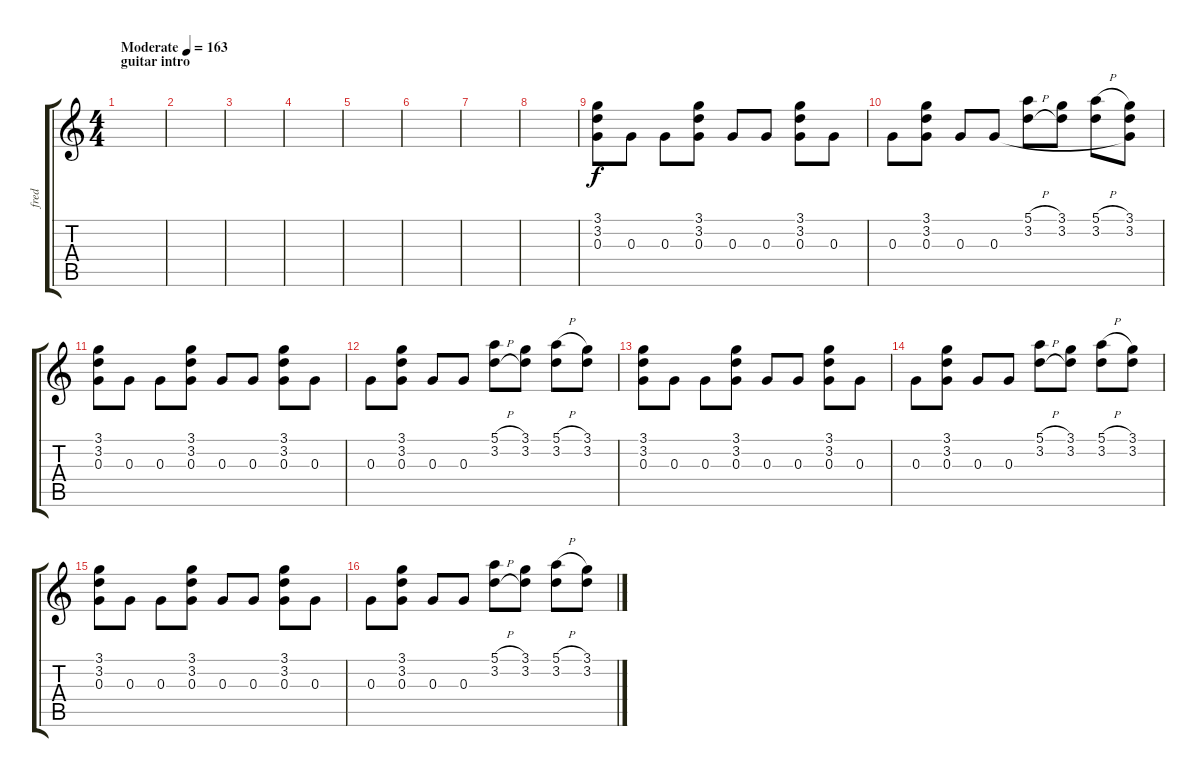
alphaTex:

\track ("fred" "fred") {instrument distortionguitar}
\staff {score tabs}
\tuning (E4 B3 G3 D3 A2 E2) {hide}
\ts (4 4)
\section ("" "guitar intro")
\tempo (163 "Moderate")
\clef g2
\ks c
|
|
|
|
|
|
|
|
(3.1 3.2 0.3).8 0.3.8 0.3.8 (3.1 3.2 0.3).8 0.3.8 0.3.8 (3.1 3.2 0.3).8 0.3.8 |
0.3.8 (3.1 3.2 0.3).8 0.3.8 0.3.8 (5.1{h} 3.2{h}).8 (3.1 3.2).8 (5.1{h} 3.2).8 (3.1 3.2 0.3{t}).8 |
(3.1 3.2 0.3).8 0.3.8 0.3.8 (3.1 3.2 0.3).8 0.3.8 0.3.8 (3.1 3.2 0.3).8 0.3.8 |
0.3.8 (3.1 3.2 0.3).8 0.3.8 0.3.8 (5.1{h} 3.2{h}).8 (3.1 3.2).8 (5.1{h} 3.2).8 (3.1 3.2).8 |
(3.1 3.2 0.3).8 0.3.8 0.3.8 (3.1 3.2 0.3).8 0.3.8 0.3.8 (3.1 3.2 0.3).8 0.3.8 |
0.3.8 (3.1 3.2 0.3).8 0.3.8 0.3.8 (5.1{h} 3.2{h}).8 (3.1 3.2).8 (5.1{h} 3.2).8 (3.1 3.2).8 |
(3.1 3.2 0.3).8 0.3.8 0.3.8 (3.1 3.2 0.3).8 0.3.8 0.3.8 (3.1 3.2 0.3).8 0.3.8 |
0.3.8 (3.1 3.2 0.3).8 0.3.8 0.3.8 (5.1{h} 3.2{h}).8 (3.1 3.2).8 (5.1{h} 3.2).8 (3.1 3.2).8
